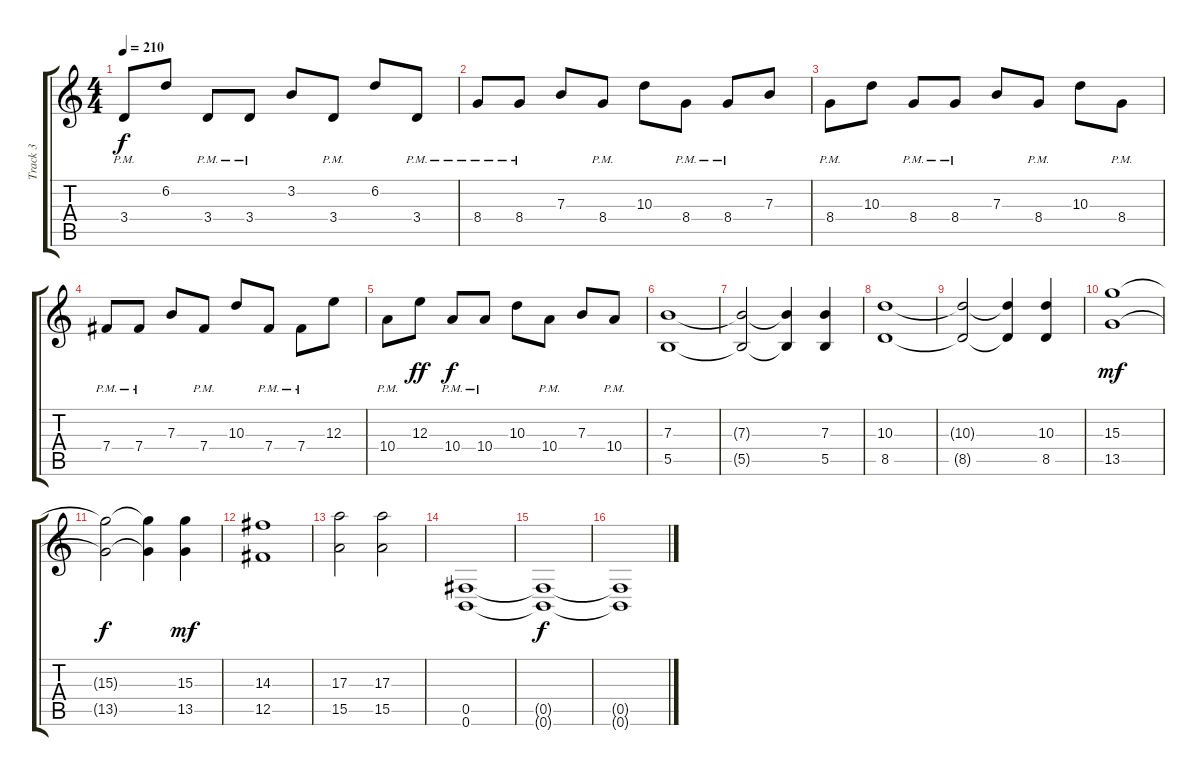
\track ("Track 3" "Track 3") {instrument overdrivenguitar}
\staff {score tabs}
\tuning (Db4 Ab3 E3 B2 Gb2 B1) {hide}
\ts (4 4)
\tempo 210
\clef g2
\ks c
3.4{pm}.8{dy f} 6.2.8 3.4{pm}.8 3.4{pm}.8 3.2.8 3.4{pm}.8 6.2.8 3.4{pm}.8 |
8.4{pm}.8 8.4{pm}.8 7.3.8 8.4{pm}.8 10.3.8 8.4{pm}.8 8.4{pm}.8 7.3.8 |
8.4{pm}.8 10.3.8 8.4{pm}.8 8.4{pm}.8 7.3.8 8.4{pm}.8 10.3.8 8.4{pm}.8 |
7.4{pm}.8 7.4{pm}.8 7.3.8 7.4{pm}.8 10.3.8 7.4{pm}.8 7.4{pm}.8 12.3.8 |
10.4{pm}.8 12.3.8{dy ff} 10.4{pm}.8{dy f} 10.4{pm}.8 10.3.8 10.4{pm}.8 7.3.8 10.4{pm}.8 |
(7.3 5.5).1 |
(7.3{t} 5.5{t}).2 (7.3{t} 5.5{t}).4 (7.3 5.5).4 |
(10.3 8.5).1 |
(10.3{t} 8.5{t}).2 (10.3{t} 8.5{t}).4 (10.3 8.5).4 |
(15.3 13.5).1{dy mf} |
(15.3{t} 13.5{t}).2{dy f} (15.3{t} 13.5{t}).4 (15.3 13.5).4{dy mf} |
(14.3 12.5).1 |
(17.3 15.5).2 (17.3 15.5).2 |
(0.5 0.6).1 |
(0.5{t} 0.6{t}).1{dy f} |
(0.5{t} 0.6{t}).1
